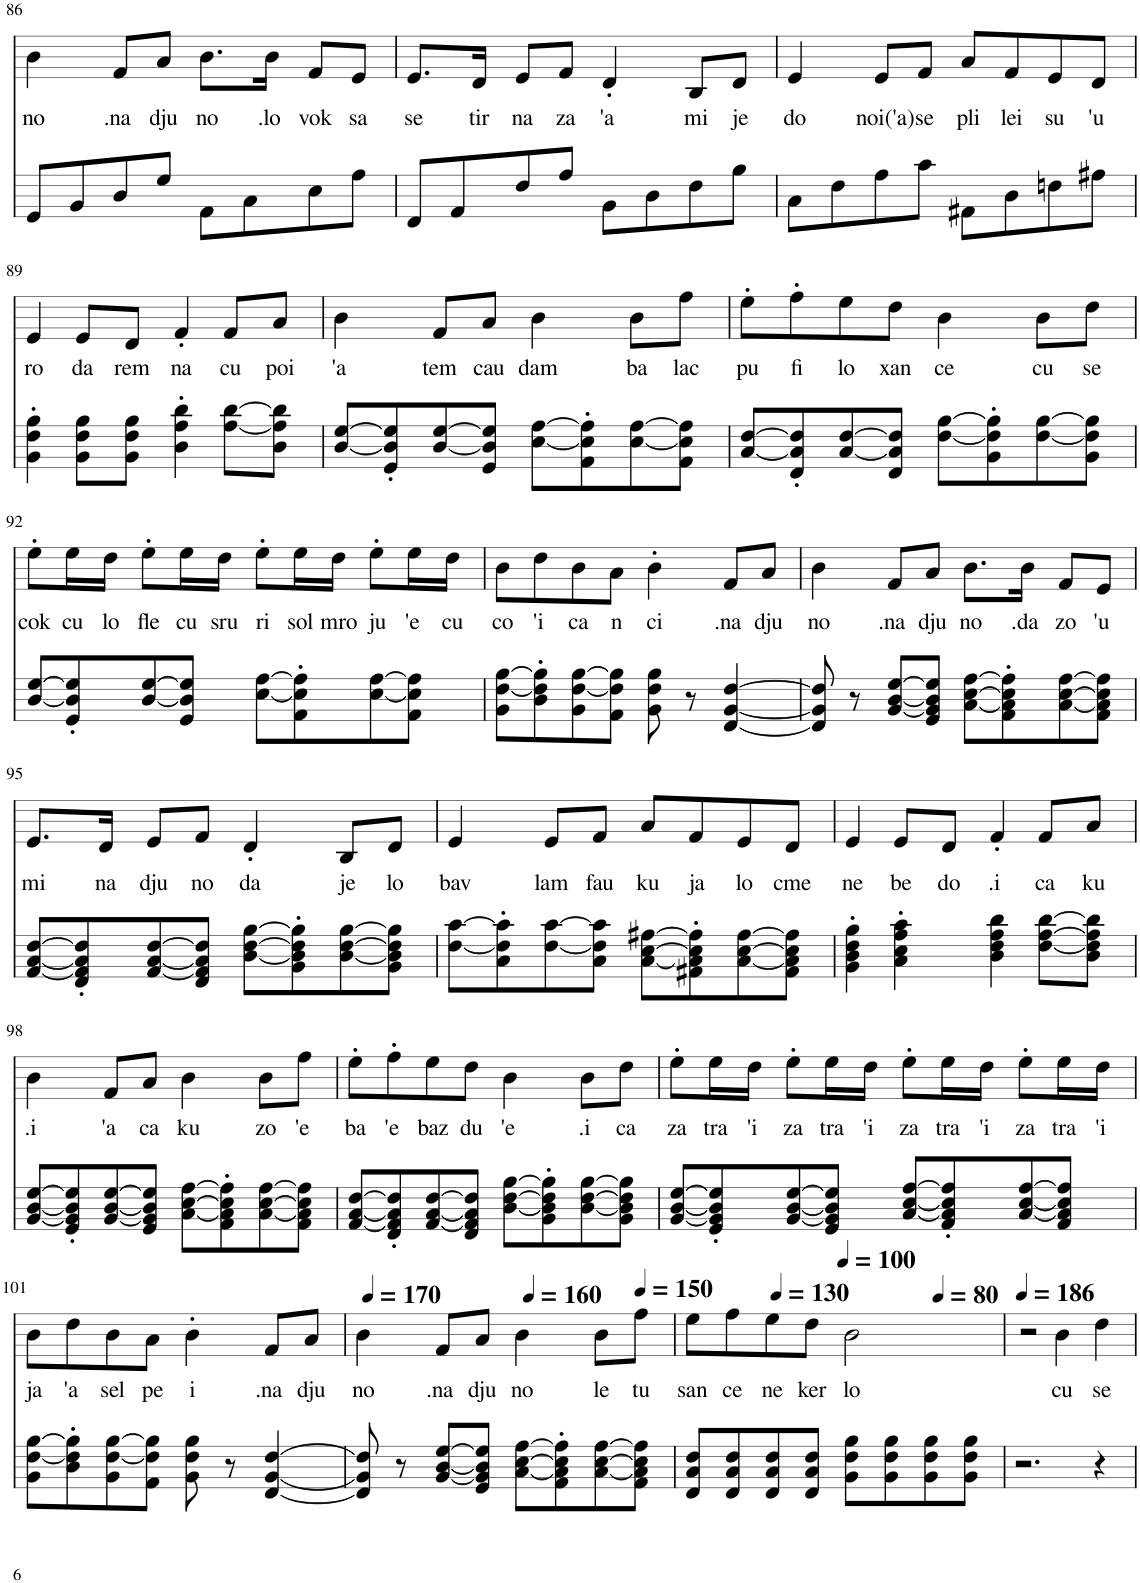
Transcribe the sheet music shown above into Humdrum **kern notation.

**kern	**kern	**text
*part2	*part1	*part1
*staff2	*staff1	*staff1
*I"Piano	*I"Piano	*
*I'Pno	*I'Pno	*
!!LO:PB:g=z
*clefF4	*clefG2	*
*k[f#c#]	*k[f#c#]	*
*M4/4	*M4/4	*
=86	=86	=86
!	!	!LO:LY:b
8GG/L	4b\	no
8BB/	.	.
!	!	!LO:LY:b
8D/	8f#/L	.na
!	!	!LO:LY:b
8G/J	8a/J	dju
!	!	!LO:LY:b
8AA\L	8.b\L	no
8C#\	.	.
!	!	!LO:LY:b
.	16b\Jk	.lo
!	!	!LO:LY:b
8E\	8f#/L	vok
!	!	!LO:LY:b
8A\J	8e/J	sa
=87	=87	=87
!	!	!LO:LY:b
8FF#/L	8.e/L	se
8AA/	.	.
!	!	!LO:LY:b
.	16d/Jk	tir
!	!	!LO:LY:b
8F#/	8e/L	na
!	!	!LO:LY:b
8A/J	8f#/J	za
!	!	!LO:LY:b
8BB\L	4d'/	'a
8D\	.	.
!	!	!LO:LY:b
8F#\	8B/L	mi
!	!	!LO:LY:b
8B\J	8d/J	je
=88	=88	=88
!	!	!LO:LY:b
8C#\L	4e/	do
8F#\	.	.
!	!	!LO:LY:b
8A\	8e/L	noi('a)
!	!	!LO:LY:b
8c#\J	8f#/J	se
!	!	!LO:LY:b
8AA#X\L	8a/L	pli
!	!	!LO:LY:b
8D\	8f#/	lei
!	!	!LO:LY:b
8Fn\	8e/	su
!	!	!LO:LY:b
8A#X\J	8d/J	'u
!!LO:LB:g=z
=89	=89	=89
!	!	!LO:LY:b
4BB\' 4F#\' 4B\'	4e/	ro
!	!	!LO:LY:b
8BB\ 8F#\ 8B\L	8e/L	da
!	!	!LO:LY:b
8BB\ 8F#\ 8B\J	8d/J	rem
!	!	!LO:LY:b
4D\' 4A\' 4d\'	4f#'/	na
!	!	!LO:LY:b
[8A\ [8d\L	8f#/L	cu
!	!	!LO:LY:b
8D\ 8A\] 8d\]J	8a/J	poi
=90	=90	=90
!	!	!LO:LY:b
[8D/ [8G/L	4b\	'a
8GG/' 8D/]' 8G/]'	.	.
!	!	!LO:LY:b
[8D/ [8G/	8f#/L	tem
!	!	!LO:LY:b
8GG/ 8D/] 8G/]J	8a/J	cau
!	!	!LO:LY:b
[8E\ [8A\L	4b\	dam
8AA\' 8E\]' 8A\]'	.	.
!	!	!LO:LY:b
[8E\ [8A\	8b\L	ba
!	!	!LO:LY:b
8AA\ 8E\] 8A\]J	8ff#\J	lac
=91	=91	=91
!	!	!LO:LY:b
[8C#/ [8F#/L	8ee'\L	pu
!	!	!LO:LY:b
8FF#/' 8C#/]' 8F#/]'	8ff#'\	fi
!	!	!LO:LY:b
[8C#/ [8F#/	8ee\	lo
!	!	!LO:LY:b
8FF#/ 8C#/] 8F#/]J	8dd\J	xan
!	!	!LO:LY:b
[8F#\ [8B\L	4b\	ce
8BB\' 8F#\]' 8B\]'	.	.
!	!	!LO:LY:b
[8F#\ [8B\	8b\L	cu
!	!	!LO:LY:b
8BB\ 8F#\] 8B\]J	8dd\J	se
!!LO:LB:g=z
=92	=92	=92
!	!	!LO:LY:b
[8D/ [8G/L	8ee'\L	cok
!	!	!LO:LY:b
8GG/' 8D/]' 8G/]'	16ee\L	cu
!	!	!LO:LY:b
.	16dd\JJ	lo
!	!	!LO:LY:b
[8D/ [8G/	8ee'\L	fle
!	!	!LO:LY:b
8GG/ 8D/] 8G/]J	16ee\L	cu
!	!	!LO:LY:b
.	16dd\JJ	sru
!	!	!LO:LY:b
[8E\ [8A\L	8ee'\L	ri
!	!	!LO:LY:b
8AA\' 8E\]' 8A\]'	16ee\L	sol
!	!	!LO:LY:b
.	16dd\JJ	mro
!	!	!LO:LY:b
[8E\ [8A\	8ee'\L	ju
!	!	!LO:LY:b
8AA\ 8E\] 8A\]J	16ee\L	'e
!	!	!LO:LY:b
.	16dd\JJ	cu
=93	=93	=93
!	!	!LO:LY:b
8BB\ [8F#\ [8B\L	8b\L	co
!	!	!LO:LY:b
8D\' 8F#\]' 8B\]'	8dd\	'i
!	!	!LO:LY:b
8BB\ [8F#\ [8B\	8b\	ca
!	!	!LO:LY:b
8AA\ 8F#\] 8B\]J	8a\J	n
!	!	!LO:LY:b
8BB\ 8F#\ 8B\	4b'\	ci
8r	.	.
!	!	!LO:LY:b
[4FF#/ [4BB/ [4F#/	8f#/L	.na
!	!	!LO:LY:b
.	8a/J	dju
=94	=94	=94
!	!	!LO:LY:b
8FF#/] 8BB/] 8F#/]	4b\	no
8r	.	.
!	!	!LO:LY:b
[8BB/ [8D/ [8G/L	8f#/L	.na
!	!	!LO:LY:b
8GG/ 8BB/] 8D/] 8G/]J	8a/J	dju
!	!	!LO:LY:b
[8C#\ [8E\ [8A\L	8.b\L	no
8AA\' 8C#\]' 8E\]' 8A\]'	.	.
!	!	!LO:LY:b
.	16b\Jk	.da
!	!	!LO:LY:b
[8C#\ [8E\ [8A\	8f#/L	zo
!	!	!LO:LY:b
8AA\ 8C#\] 8E\] 8A\]J	8e/J	'u
!!LO:LB:g=z
=95	=95	=95
!	!	!LO:LY:b
[8AA/ [8C#/ [8F#/L	8.e/L	mi
8FF#/' 8AA/]' 8C#/]' 8F#/]'	.	.
!	!	!LO:LY:b
.	16d/Jk	na
!	!	!LO:LY:b
[8AA/ [8C#/ [8F#/	8e/L	dju
!	!	!LO:LY:b
8FF#/ 8AA/] 8C#/] 8F#/]J	8f#/J	no
!	!	!LO:LY:b
[8D\ [8F#\ [8B\L	4d'/	da
8BB\' 8D\]' 8F#\]' 8B\]'	.	.
!	!	!LO:LY:b
[8D\ [8F#\ [8B\	8B/L	je
!	!	!LO:LY:b
8BB\ 8D\] 8F#\] 8B\]J	8d/J	lo
=96	=96	=96
!	!	!LO:LY:b
[8F#\ [8c#\L	4e/	bav
8C#\' 8F#\]' 8c#\]'	.	.
!	!	!LO:LY:b
[8F#\ [8c#\	8e/L	lam
!	!	!LO:LY:b
8C#\ 8F#\] 8c#\]J	8f#/J	fau
!	!	!LO:LY:b
[8C#\ [8E\ [8A#X\L	8a/L	ku
!	!	!LO:LY:b
8AA#X\' 8C#\]' 8E\]' 8A#\]'	8f#/	ja
!	!	!LO:LY:b
[8C#\ [8E\ [8A#\	8e/	lo
!	!	!LO:LY:b
8AA#\ 8C#\] 8E\] 8A#\]J	8d/J	cme
=97	=97	=97
!	!	!LO:LY:b
4BB\' 4D\' 4F#\' 4B\'	4e/	ne
!	!	!LO:LY:b
4C#\' 4E\' 4A\' 4c#\'	8e/L	be
!	!	!LO:LY:b
.	8d/J	do
!	!	!LO:LY:b
4D\ 4F#\ 4A\ 4d\	4f#'/	.i
!	!	!LO:LY:b
[8F#\ [8A\ [8d\L	8f#/L	ca
!	!	!LO:LY:b
8D\ 8F#\] 8A\] 8d\]J	8a/J	ku
!!LO:LB:g=z
=98	=98	=98
!	!	!LO:LY:b
[8BB/ [8D/ [8G/L	4b\	.i
8GG/' 8BB/]' 8D/]' 8G/]'	.	.
!	!	!LO:LY:b
[8BB/ [8D/ [8G/	8f#/L	'a
!	!	!LO:LY:b
8GG/ 8BB/] 8D/] 8G/]J	8a/J	ca
!	!	!LO:LY:b
[8C#\ [8E\ [8A\L	4b\	ku
8AA\' 8C#\]' 8E\]' 8A\]'	.	.
!	!	!LO:LY:b
[8C#\ [8E\ [8A\	8b\L	zo
!	!	!LO:LY:b
8AA\ 8C#\] 8E\] 8A\]J	8ff#\J	'e
=99	=99	=99
!	!	!LO:LY:b
[8AA/ [8C#/ [8F#/L	8ee'\L	ba
!	!	!LO:LY:b
8FF#/' 8AA/]' 8C#/]' 8F#/]'	8ff#'\	'e
!	!	!LO:LY:b
[8AA/ [8C#/ [8F#/	8ee\	baz
!	!	!LO:LY:b
8FF#/ 8AA/] 8C#/] 8F#/]J	8dd\J	du
!	!	!LO:LY:b
[8D\ [8F#\ [8B\L	4b\	'e
8BB\' 8D\]' 8F#\]' 8B\]'	.	.
!	!	!LO:LY:b
[8D\ [8F#\ [8B\	8b\L	.i
!	!	!LO:LY:b
8BB\ 8D\] 8F#\] 8B\]J	8dd\J	ca
=100	=100	=100
!	!	!LO:LY:b
[8BB/ [8D/ [8G/L	8ee'\L	za
!	!	!LO:LY:b
8GG/' 8BB/]' 8D/]' 8G/]'	16ee\L	tra
!	!	!LO:LY:b
.	16dd\JJ	'i
!	!	!LO:LY:b
[8BB/ [8D/ [8G/	8ee'\L	za
!	!	!LO:LY:b
8GG/ 8BB/] 8D/] 8G/]J	16ee\L	tra
!	!	!LO:LY:b
.	16dd\JJ	'i
!	!	!LO:LY:b
[8C#/ [8E/ [8A/L	8ee'\L	za
!	!	!LO:LY:b
8AA/' 8C#/]' 8E/]' 8A/]'	16ee\L	tra
!	!	!LO:LY:b
.	16dd\JJ	'i
!	!	!LO:LY:b
[8C#/ [8E/ [8A/	8ee'\L	za
!	!	!LO:LY:b
8AA/ 8C#/] 8E/] 8A/]J	16ee\L	tra
!	!	!LO:LY:b
.	16dd\JJ	'i
!!LO:LB:g=z
=101	=101	=101
!	!	!LO:LY:b
8BB\ [8F#\ [8B\L	8b\L	ja
!	!	!LO:LY:b
8D\' 8F#\]' 8B\]'	8dd\	'a
!	!	!LO:LY:b
8BB\ [8F#\ [8B\	8b\	sel
!	!	!LO:LY:b
8AA\ 8F#\] 8B\]J	8a\J	pe
!	!	!LO:LY:b
8BB\ 8F#\ 8B\	4b'\	i
8r	.	.
!	!	!LO:LY:b
[4FF#/ [4BB/ [4F#/	8f#/L	.na
!	!	!LO:LY:b
.	8a/J	dju
=102	=102	=102
*	*MM170	*
!	!	!LO:LY:b
8FF#/] 8BB/] 8F#/]	4b\	no
8r	.	.
!	!	!LO:LY:b
[8BB/ [8D/ [8G/L	8f#/L	.na
!	!	!LO:LY:b
8GG/ 8BB/] 8D/] 8G/]J	8a/J	dju
*	*MM160	*
!	!	!LO:LY:b
[8C#\ [8E\ [8A\L	4b\	no
8AA\' 8C#\]' 8E\]' 8A\]'	.	.
!	!	!LO:LY:b
[8C#\ [8E\ [8A\	8b\L	le
*	*MM150	*
!	!	!LO:LY:b
8AA\ 8C#\] 8E\] 8A\]J	8ff#\J	tu
=103	=103	=103
!	!	!LO:LY:b
*	*^	*
8FF#/ 8C#/ 8F#/L	8ee\L	2.ryy	san
!	!	!	!LO:LY:b
8FF#/ 8C#/ 8F#/	8ff#\	.	ce
*	*MM130	*	*
!	!	!	!LO:LY:b
8FF#/ 8C#/ 8F#/	8ee\	.	ne
!	!	!	!LO:LY:b
8FF#/ 8C#/ 8F#/J	8dd\J	.	ker
*	*MM100	*	*
!	!	!	!LO:LY:b
8BB\ 8F#\ 8B\L	2b\	.	lo
8BB\ 8F#\ 8B\	.	.	.
*	*MM80	*	*
8BB\ 8F#\ 8B\	.	4ryy	.
8BB\ 8F#\ 8B\J	.	.	.
*	*v	*v	*
=104	=104	=104
*	*MM186	*
2.r	2r	.
!	!	!LO:LY:b
.	4b\	cu
!	!	!LO:LY:b
4r	4dd\	se
=	=	=
*-	*-	*-
